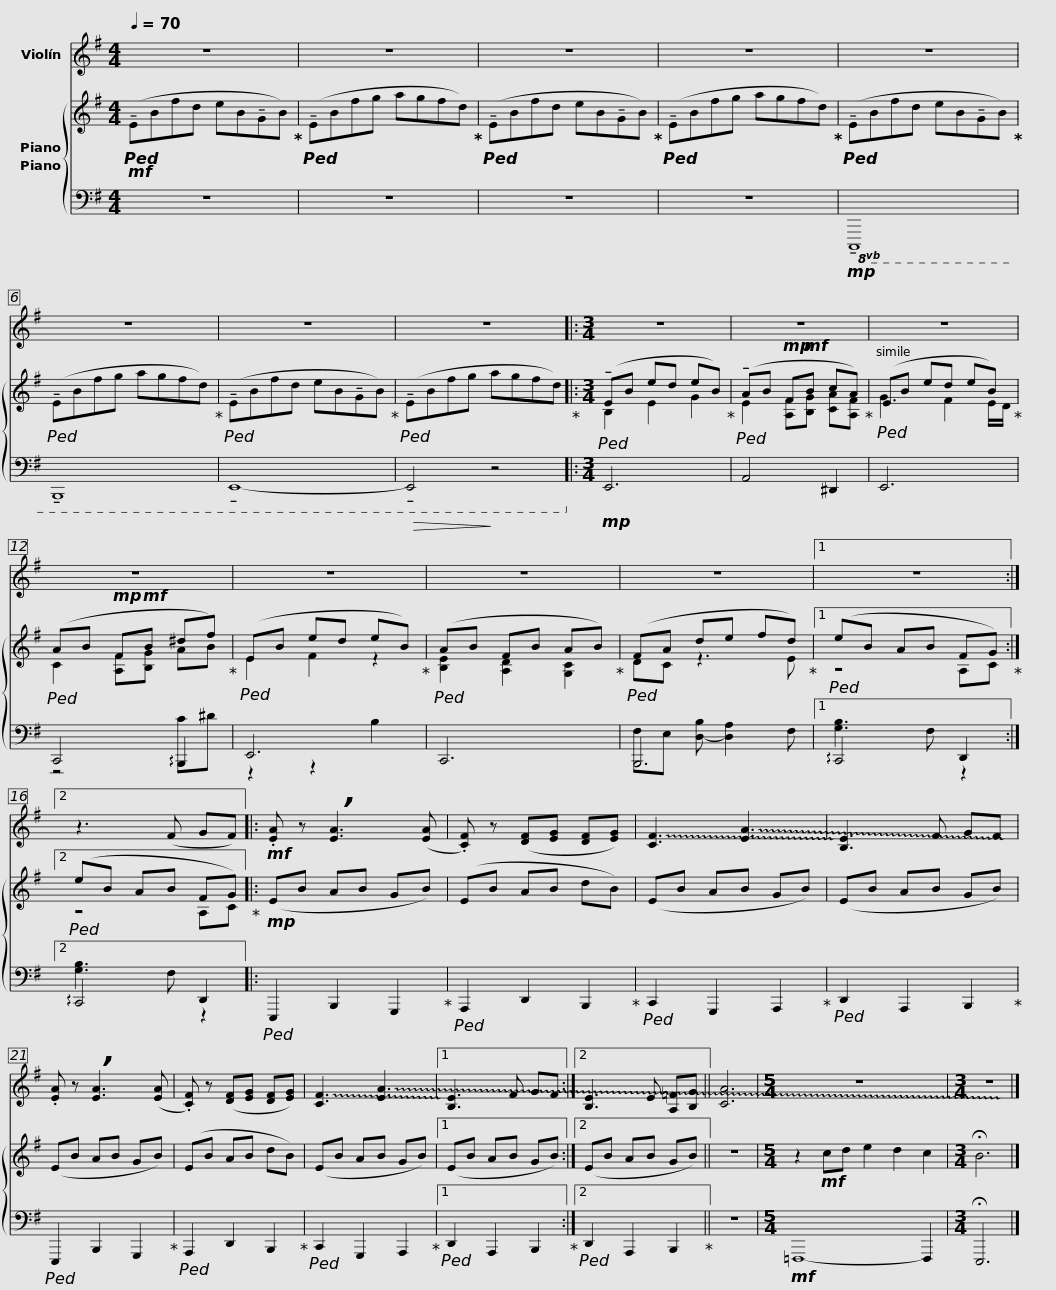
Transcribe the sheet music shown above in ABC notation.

X:1
%%score 1 { ( 2 3 ) ( 4 5 ) }
L:1/8
Q:1/4=70
M:4/4
I:linebreak $
K:G
V:1 treble
V:2 treble
V:3 treble
V:4 bass
V:5 bass
V:1
 z8 | z8 | z8 | z8 | z8 |$ %5
 z8 | z8 | z8 |:[M:3/4] z6 | z6 |$ %10
 z6 | z6 | z6 | z6 | z6 |1$ %15
 z6 :|2 z3 (F GF) |:!mf! .[EA] z !breath![EA]3 ([EA] | .[CF]) z ([DF][EG] [DF][EG]) | !~(![CF]3 !~(![EA]3 |$ %20
 !~)![B,E]3 F GF | .[EA] z !breath![EA]3 ([EA] | .[CF]) z ([DF][EG] [DF][EG]) | !~(![CF]3 !~(![EA]3 |1 !~)![B,E]3 F GF :|2 %25
 [B,E]3 E [A,=F][B,G] ||$ [CA]6 |[M:5/4] z10 |[M:3/4] z6 |] %29
V:2
!mf!!ped! (!tenuto!EBfd eB!tenuto!GB)!ped-up! |!ped! (!tenuto!EBfg agfd)!ped-up! |!ped! (!tenuto!EBfd eB!tenuto!GB)!ped-up! |!ped! (!tenuto!EBfg agfd)!ped-up! |!ped! (!tenuto!EBfd eB!tenuto!GB)!ped-up! |$ %5
!ped! (!tenuto!EBfg agfd)!ped-up! |!ped! (!tenuto!EBfd eB!tenuto!GB)!ped-up! |!ped! (!tenuto!EBfg agfd)!ped-up! |:[M:3/4]!ped! (!tenuto!EB ed eB)!ped-up! |!ped! (!tenuto!AB!mp! F!mf!B cA)!ped-up! |$ %10
!ped! (EB ed eB)!ped-up! |!ped! (AB!mp! F!mf!B ^df)!ped-up! |!ped! (EB ed eB)!ped-up! |!ped! (AB FB AB)!ped-up! |!ped! (FA de fd)!ped-up! |1$ %15
!ped! (eB AB FG)!ped-up! :|2!ped! (eB AB FG)!ped-up! |:!mp! (EB AB GB) | (EB AB dB) | (EB AB GB) |$ %20
 (EB AB GB) | (EB AB GB) | (EB AB dB) | (EB AB GB) |1 (EB AB GB) :|2 %25
 (EB AB GB) ||$ z6 |[M:5/4] z2!mf! cd e2 d2 c2 |[M:3/4] !fermata!B6 |] %29
V:3
 x8 | x8 | x8 | x8 | x8 |$ %5
 x8 | x8 | x8 |:[M:3/4] B,2 E2 G2 | E2 [A,F][B,G] [CA][A,F] |$ %10
 G3 F2 E/D/ | C2 [A,F][B,G] AB | E2 F2 z2 | [B,E]2 [A,D]2 [G,C]2 | DC z3 E |1$ %15
 z4 A,C :|2 z4 A,C |: x6 | x6 | x6 |$ %20
 x6 | x6 | x6 | x6 |1 x6 :|2 %25
 x6 ||$ x6 |[M:5/4] x10 |[M:3/4] x6 |] %29
V:4
 z8 | z8 | z8 | z8 |!mp!!8vb(! !tenuto!C,,,8 |$ %5
 !tenuto!B,,,,8 | !tenuto!E,,,8- |!>(! !tenuto!E,,,4!>)! z4!8vb)! |:[M:3/4]!mp! E,,6 | A,,4 ^D,,2 |$ %10
 E,,6 | C,,4 !arpeggio!B,,,2 | E,,6 | C,,6 | B,,,6 |1$ %15
 !arpeggio!C,,4 D,,2 :|2 !arpeggio!C,,4 D,,2 |:!ped! E,,,2 B,,,2 G,,,2!ped-up! |!ped! A,,,2 D,,2 B,,,2!ped-up! |!ped! C,,2 G,,,2 A,,,2!ped-up! |$ %20
!ped! D,,2 A,,,2 B,,,2!ped-up! |!ped! E,,,2 B,,,2 G,,,2!ped-up! |!ped! A,,,2 D,,2 B,,,2!ped-up! |!ped! C,,2 G,,,2 A,,,2!ped-up! |1!ped! D,,2 A,,,2 B,,,2!ped-up! :|2 %25
!ped! D,,2 A,,,2 B,,,2!ped-up! ||$ z6 |[M:5/4]!mf! =F,,,8- F,,,2 |[M:3/4] !fermata!E,,,6 |] %29
V:5
 x8 | x8 | x8 | x8 |!8vb(! x8 |$ %5
 x8 | x8 | x8!8vb)! |:[M:3/4] x6 | x6 |$ %10
 x6 | z4 C^D | z2 z2 B,2 | x6 | F,E, [D,-B,] [D,A,]2 F, |1$ %15
 [G,B,]3 F, z2 :|2 [G,B,]3 F, z2 |: x6 | x6 | x6 |$ %20
 x6 | x6 | x6 | x6 |1 x6 :|2 %25
 x6 ||$ x6 |[M:5/4] x10 |[M:3/4] x6 |] %29
